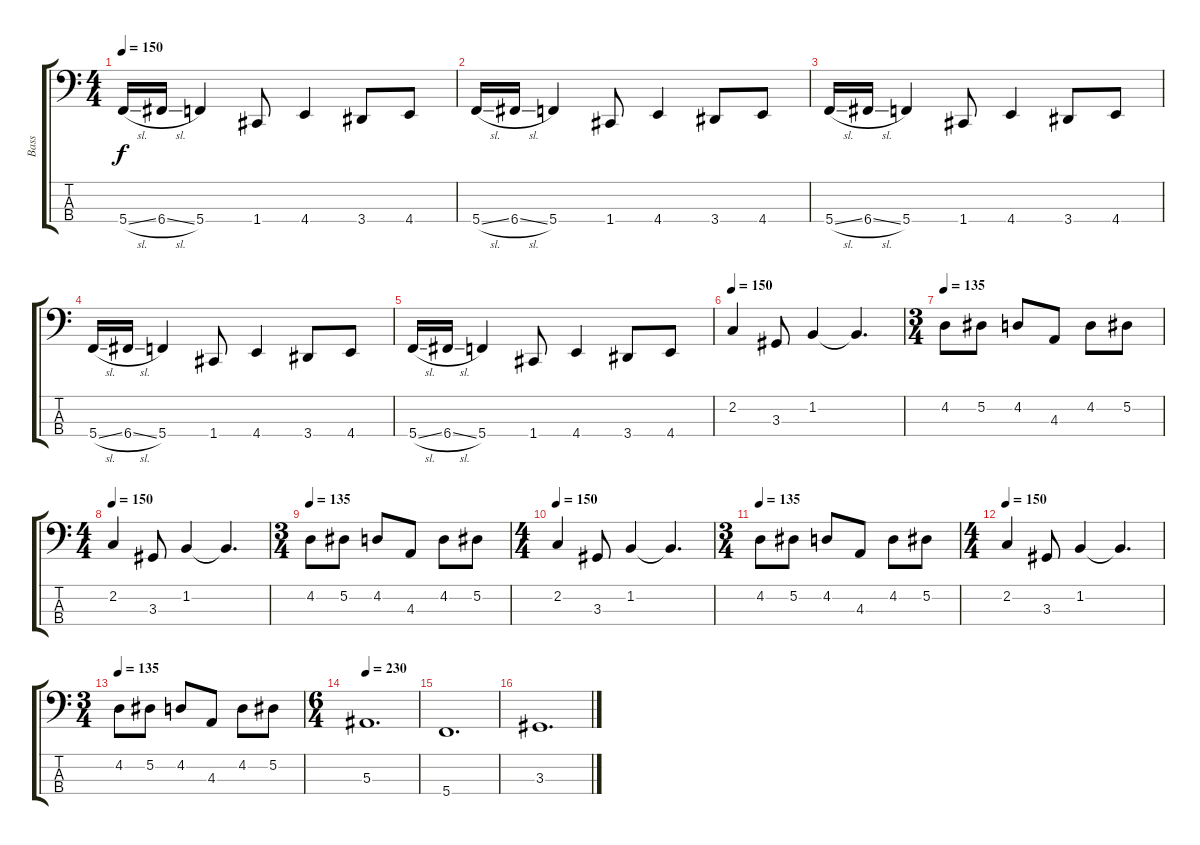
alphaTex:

\track ("Bass" "Bass") {instrument electricbasspick}
\staff {score tabs}
\tuning (Eb2 Bb1 F1 C1) {hide}
\ts (4 4)
\tempo 150
\clef f4
\ks c
5.4{sl}.16{dy f} 6.4{sl}.16 5.4.4 1.4.8 4.4.4 3.4.8 4.4.8 |
5.4{sl}.16 6.4{sl}.16 5.4.4 1.4.8 4.4.4 3.4.8 4.4.8 |
5.4{sl}.16 6.4{sl}.16 5.4.4 1.4.8 4.4.4 3.4.8 4.4.8 |
5.4{sl}.16 6.4{sl}.16 5.4.4 1.4.8 4.4.4 3.4.8 4.4.8 |
5.4{sl}.16 6.4{sl}.16 5.4.4 1.4.8 4.4.4 3.4.8 4.4.8 |
\tempo 150
2.2.4 3.3.8 1.2.4 1.2{t}.4{d} |
\ts (3 4)
\tempo 135
4.2.8 5.2.8 4.2.8 4.3.8 4.2.8 5.2.8 |
\ts (4 4)
\tempo 150
2.2.4 3.3.8 1.2.4 1.2{t}.4{d} |
\ts (3 4)
\tempo 135
4.2.8 5.2.8 4.2.8 4.3.8 4.2.8 5.2.8 |
\ts (4 4)
\tempo 150
2.2.4 3.3.8 1.2.4 1.2{t}.4{d} |
\ts (3 4)
\tempo 135
4.2.8 5.2.8 4.2.8 4.3.8 4.2.8 5.2.8 |
\ts (4 4)
\tempo 150
2.2.4 3.3.8 1.2.4 1.2{t}.4{d} |
\ts (3 4)
\tempo 135
4.2.8 5.2.8 4.2.8 4.3.8 4.2.8 5.2.8 |
\ts (6 4)
\tempo 230
5.3.1{d} |
5.4.1{d} |
3.3.1{d}
